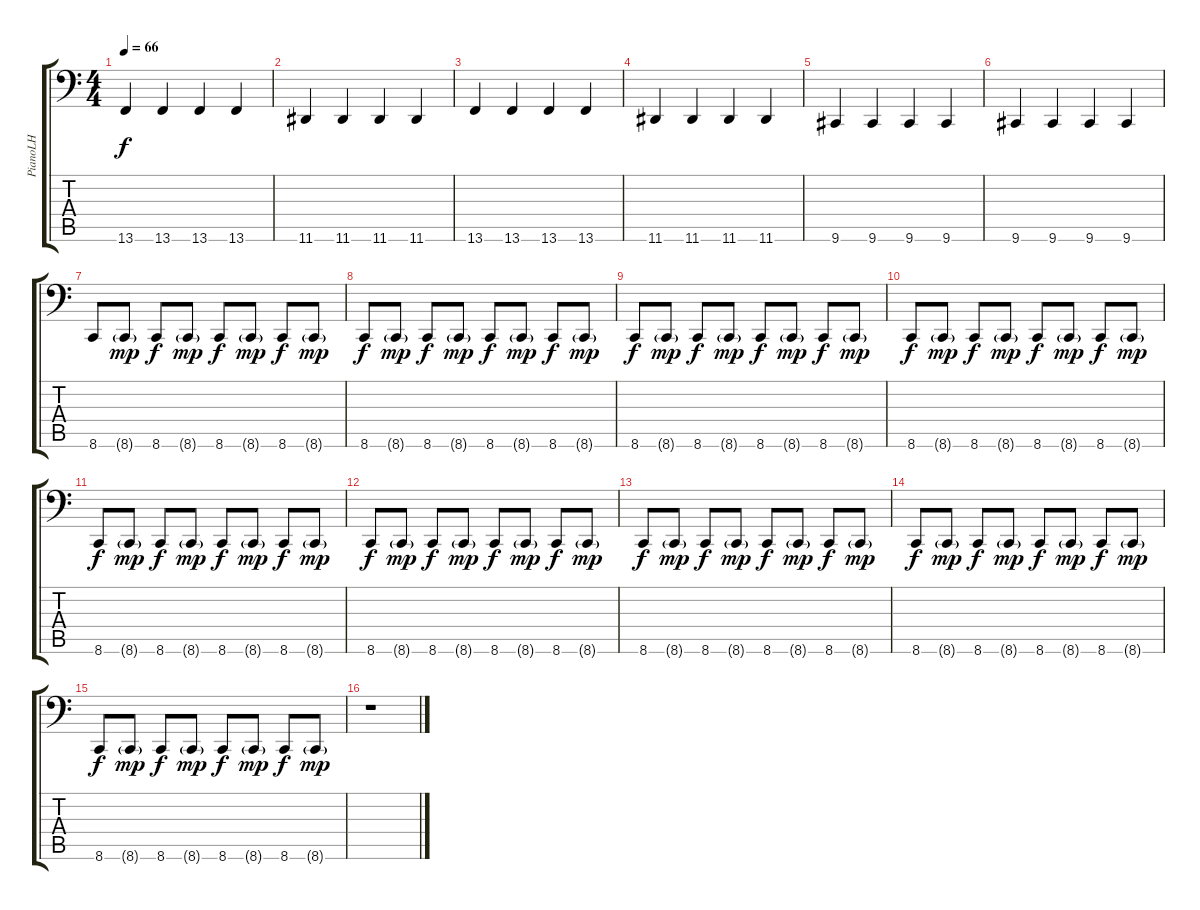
\track ("PianoLH" "PianoLH") {instrument acousticgrandpiano}
\staff {score tabs}
\tuning (E3 B2 G2 D2 A1 E1) {hide}
\ts (4 4)
\tempo 66
\clef f4
\ks c
13.6.4{dy f} 13.6.4 13.6.4 13.6.4 |
11.6.4 11.6.4 11.6.4 11.6.4 |
13.6.4 13.6.4 13.6.4 13.6.4 |
11.6.4 11.6.4 11.6.4 11.6.4 |
9.6.4 9.6.4 9.6.4 9.6.4 |
9.6.4 9.6.4 9.6.4 9.6.4 |
8.6.8 8.6{g}.8{dy mp} 8.6.8{dy f} 8.6{g}.8{dy mp} 8.6.8{dy f} 8.6{g}.8{dy mp} 8.6.8{dy f} 8.6{g}.8{dy mp} |
8.6.8{dy f} 8.6{g}.8{dy mp} 8.6.8{dy f} 8.6{g}.8{dy mp} 8.6.8{dy f} 8.6{g}.8{dy mp} 8.6.8{dy f} 8.6{g}.8{dy mp} |
8.6.8{dy f} 8.6{g}.8{dy mp} 8.6.8{dy f} 8.6{g}.8{dy mp} 8.6.8{dy f} 8.6{g}.8{dy mp} 8.6.8{dy f} 8.6{g}.8{dy mp} |
8.6.8{dy f} 8.6{g}.8{dy mp} 8.6.8{dy f} 8.6{g}.8{dy mp} 8.6.8{dy f} 8.6{g}.8{dy mp} 8.6.8{dy f} 8.6{g}.8{dy mp} |
8.6.8{dy f} 8.6{g}.8{dy mp} 8.6.8{dy f} 8.6{g}.8{dy mp} 8.6.8{dy f} 8.6{g}.8{dy mp} 8.6.8{dy f} 8.6{g}.8{dy mp} |
8.6.8{dy f} 8.6{g}.8{dy mp} 8.6.8{dy f} 8.6{g}.8{dy mp} 8.6.8{dy f} 8.6{g}.8{dy mp} 8.6.8{dy f} 8.6{g}.8{dy mp} |
8.6.8{dy f} 8.6{g}.8{dy mp} 8.6.8{dy f} 8.6{g}.8{dy mp} 8.6.8{dy f} 8.6{g}.8{dy mp} 8.6.8{dy f} 8.6{g}.8{dy mp} |
8.6.8{dy f} 8.6{g}.8{dy mp} 8.6.8{dy f} 8.6{g}.8{dy mp} 8.6.8{dy f} 8.6{g}.8{dy mp} 8.6.8{dy f} 8.6{g}.8{dy mp} |
8.6.8{dy f} 8.6{g}.8{dy mp} 8.6.8{dy f} 8.6{g}.8{dy mp} 8.6.8{dy f} 8.6{g}.8{dy mp} 8.6.8{dy f} 8.6{g}.8{dy mp} |
r.1
